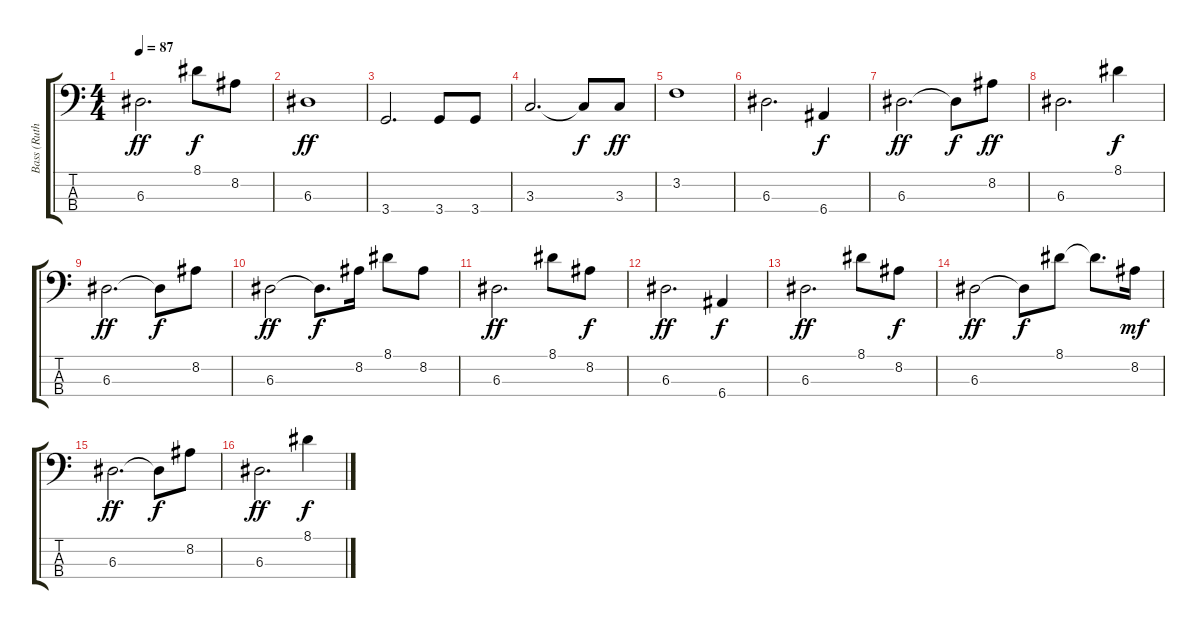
\track ("Bass (Rutherford)" "Bass (Ruth") {instrument fretlessbass}
\staff {score tabs}
\tuning (G2 D2 A1 E1) {hide}
\ts (4 4)
\tempo 87
\clef f4
\ks c
6.3.2{d dy ff} 8.1.8{dy f} 8.2.8 |
6.3.1{dy ff} |
3.4.2{d} 3.4.8 3.4.8 |
3.3.2{d} 3.3{t}.8{dy f} 3.3.8{dy ff} |
3.2.1 |
6.3.2{d} 6.4.4{dy f} |
6.3.2{d dy ff} 6.3{t}.8{dy f} 8.2.8{dy ff} |
6.3.2{d} 8.1.4{dy f} |
6.3.2{d dy ff} 6.3{t}.8{dy f} 8.2.8 |
6.3.2{dy ff} 6.3{t}.8{d dy f} 8.2.16 8.1.8 8.2.8 |
6.3.2{d dy ff} 8.1.8 8.2.8{dy f} |
6.3.2{d dy ff} 6.4.4{dy f} |
6.3.2{d dy ff} 8.1.8 8.2.8{dy f} |
6.3.2{dy ff} 6.3{t}.8{dy f} 8.1.8 8.1{t}.8{d} 8.2.16{dy mf} |
6.3.2{d dy ff} 6.3{t}.8{dy f} 8.2.8 |
6.3.2{d dy ff} 8.1.4{dy f}
